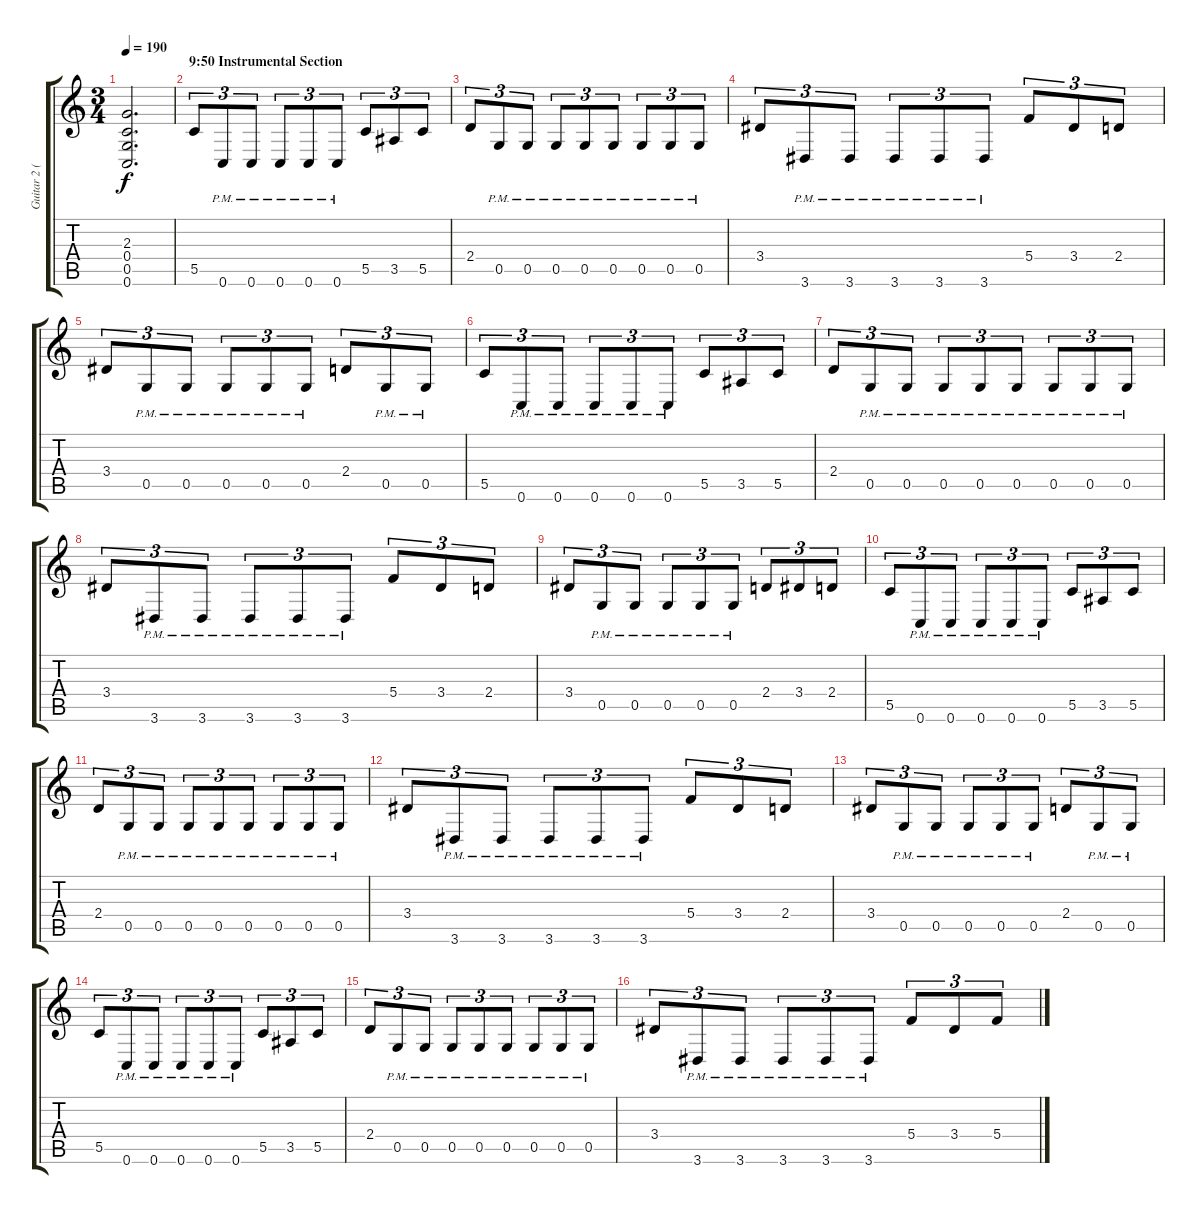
\track ("Guitar 2 (Jari)" "Guitar 2 (") {instrument distortionguitar}
\staff {score tabs}
\tuning (D4 A3 F3 C3 G2 C2) {hide}
\ts (3 4)
\tempo 190
\clef g2
\ks c
(2.3 0.4 0.5 0.6).2{d dy f} |
\section ("" "9:50 Instrumental Section")
5.5.8{tu (3 2)} 0.6{pm}.8{tu (3 2)} 0.6{pm}.8{tu (3 2)} 0.6{pm}.8{tu (3 2)} 0.6{pm}.8{tu (3 2)} 0.6{pm}.8{tu (3 2)} 5.5.8{tu (3 2)} 3.5.8{tu (3 2)} 5.5.8{tu (3 2)} |
2.4.8{tu (3 2)} 0.5{pm}.8{tu (3 2)} 0.5{pm}.8{tu (3 2)} 0.5{pm}.8{tu (3 2)} 0.5{pm}.8{tu (3 2)} 0.5{pm}.8{tu (3 2)} 0.5{pm}.8{tu (3 2)} 0.5{pm}.8{tu (3 2)} 0.5{pm}.8{tu (3 2)} |
3.4.8{tu (3 2)} 3.6{pm}.8{tu (3 2)} 3.6{pm}.8{tu (3 2)} 3.6{pm}.8{tu (3 2)} 3.6{pm}.8{tu (3 2)} 3.6{pm}.8{tu (3 2)} 5.4.8{tu (3 2)} 3.4.8{tu (3 2)} 2.4.8{tu (3 2)} |
3.4.8{tu (3 2)} 0.5{pm}.8{tu (3 2)} 0.5{pm}.8{tu (3 2)} 0.5{pm}.8{tu (3 2)} 0.5{pm}.8{tu (3 2)} 0.5{pm}.8{tu (3 2)} 2.4.8{tu (3 2)} 0.5{pm}.8{tu (3 2)} 0.5{pm}.8{tu (3 2)} |
5.5.8{tu (3 2)} 0.6{pm}.8{tu (3 2)} 0.6{pm}.8{tu (3 2)} 0.6{pm}.8{tu (3 2)} 0.6{pm}.8{tu (3 2)} 0.6{pm}.8{tu (3 2)} 5.5.8{tu (3 2)} 3.5.8{tu (3 2)} 5.5.8{tu (3 2)} |
2.4.8{tu (3 2)} 0.5{pm}.8{tu (3 2)} 0.5{pm}.8{tu (3 2)} 0.5{pm}.8{tu (3 2)} 0.5{pm}.8{tu (3 2)} 0.5{pm}.8{tu (3 2)} 0.5{pm}.8{tu (3 2)} 0.5{pm}.8{tu (3 2)} 0.5{pm}.8{tu (3 2)} |
3.4.8{tu (3 2)} 3.6{pm}.8{tu (3 2)} 3.6{pm}.8{tu (3 2)} 3.6{pm}.8{tu (3 2)} 3.6{pm}.8{tu (3 2)} 3.6{pm}.8{tu (3 2)} 5.4.8{tu (3 2)} 3.4.8{tu (3 2)} 2.4.8{tu (3 2)} |
3.4.8{tu (3 2)} 0.5{pm}.8{tu (3 2)} 0.5{pm}.8{tu (3 2)} 0.5{pm}.8{tu (3 2)} 0.5{pm}.8{tu (3 2)} 0.5{pm}.8{tu (3 2)} 2.4.8{tu (3 2)} 3.4.8{tu (3 2)} 2.4.8{tu (3 2)} |
5.5.8{tu (3 2)} 0.6{pm}.8{tu (3 2)} 0.6{pm}.8{tu (3 2)} 0.6{pm}.8{tu (3 2)} 0.6{pm}.8{tu (3 2)} 0.6{pm}.8{tu (3 2)} 5.5.8{tu (3 2)} 3.5.8{tu (3 2)} 5.5.8{tu (3 2)} |
2.4.8{tu (3 2)} 0.5{pm}.8{tu (3 2)} 0.5{pm}.8{tu (3 2)} 0.5{pm}.8{tu (3 2)} 0.5{pm}.8{tu (3 2)} 0.5{pm}.8{tu (3 2)} 0.5{pm}.8{tu (3 2)} 0.5{pm}.8{tu (3 2)} 0.5{pm}.8{tu (3 2)} |
3.4.8{tu (3 2)} 3.6{pm}.8{tu (3 2)} 3.6{pm}.8{tu (3 2)} 3.6{pm}.8{tu (3 2)} 3.6{pm}.8{tu (3 2)} 3.6{pm}.8{tu (3 2)} 5.4.8{tu (3 2)} 3.4.8{tu (3 2)} 2.4.8{tu (3 2)} |
3.4.8{tu (3 2)} 0.5{pm}.8{tu (3 2)} 0.5{pm}.8{tu (3 2)} 0.5{pm}.8{tu (3 2)} 0.5{pm}.8{tu (3 2)} 0.5{pm}.8{tu (3 2)} 2.4.8{tu (3 2)} 0.5{pm}.8{tu (3 2)} 0.5{pm}.8{tu (3 2)} |
5.5.8{tu (3 2)} 0.6{pm}.8{tu (3 2)} 0.6{pm}.8{tu (3 2)} 0.6{pm}.8{tu (3 2)} 0.6{pm}.8{tu (3 2)} 0.6{pm}.8{tu (3 2)} 5.5.8{tu (3 2)} 3.5.8{tu (3 2)} 5.5.8{tu (3 2)} |
2.4.8{tu (3 2)} 0.5{pm}.8{tu (3 2)} 0.5{pm}.8{tu (3 2)} 0.5{pm}.8{tu (3 2)} 0.5{pm}.8{tu (3 2)} 0.5{pm}.8{tu (3 2)} 0.5{pm}.8{tu (3 2)} 0.5{pm}.8{tu (3 2)} 0.5{pm}.8{tu (3 2)} |
3.4.8{tu (3 2)} 3.6{pm}.8{tu (3 2)} 3.6{pm}.8{tu (3 2)} 3.6{pm}.8{tu (3 2)} 3.6{pm}.8{tu (3 2)} 3.6{pm}.8{tu (3 2)} 5.4.8{tu (3 2)} 3.4.8{tu (3 2)} 5.4.8{tu (3 2)}
